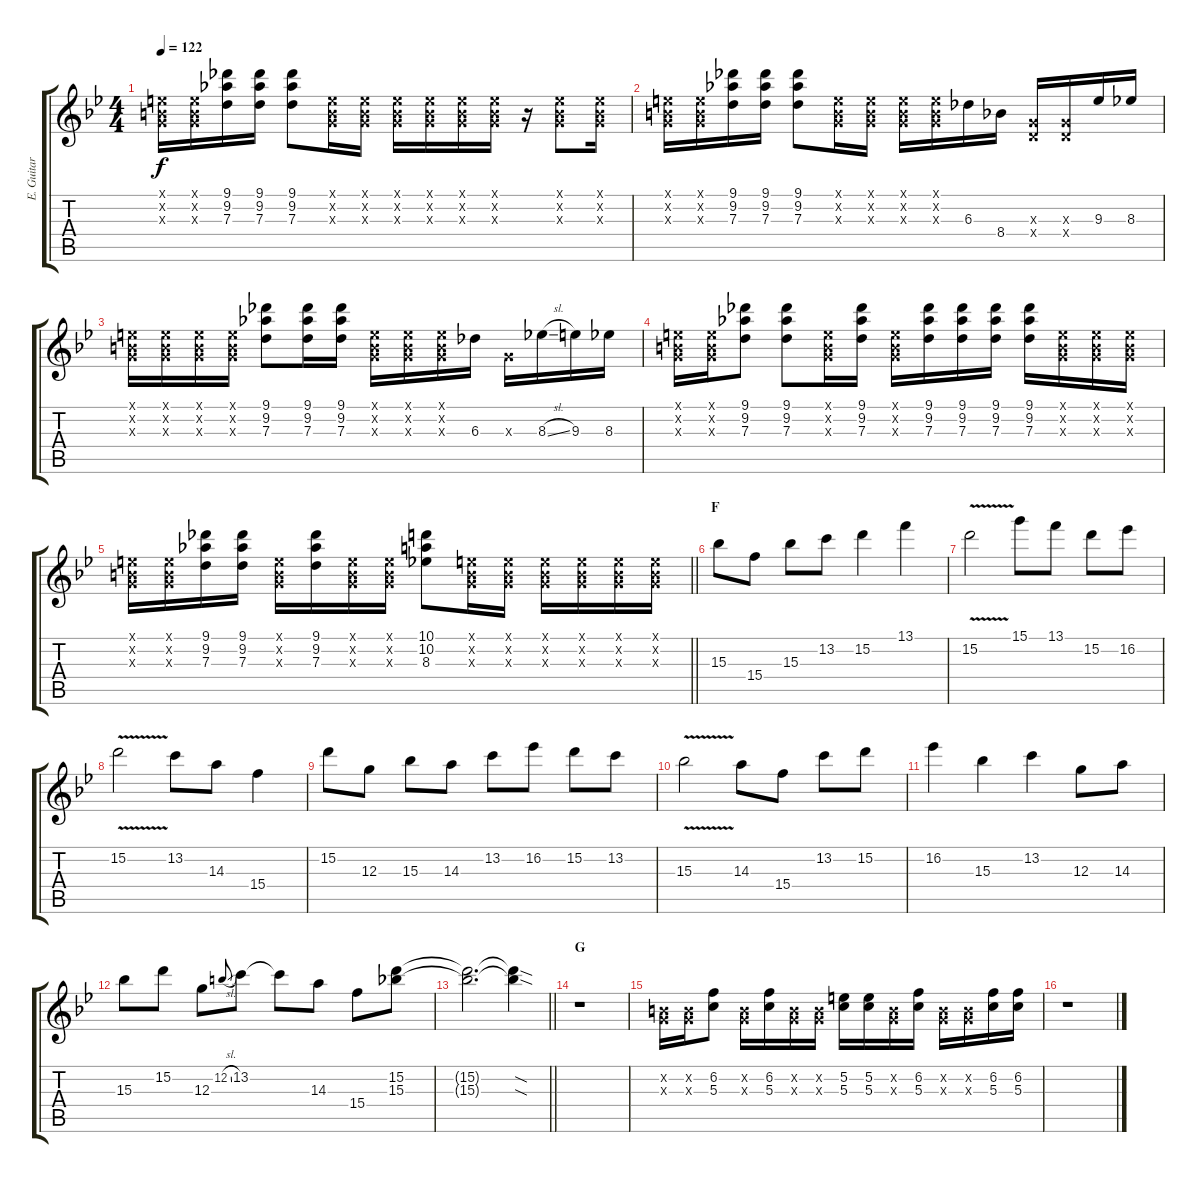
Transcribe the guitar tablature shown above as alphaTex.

\track ("E. Guitar I" "E. Guitar ") {instrument overdrivenguitar}
\staff {score tabs}
\tuning (E4 B3 G3 D3 A2 E2) {hide}
\ts (4 4)
\tempo 122
\clef g2
\ks bb
(0.1{x} 0.2{x} 0.3{x}).16{dy f} (0.1{x} 0.2{x} 0.3{x}).16 (9.1 9.2 7.3).16 (9.1 9.2 7.3).16 (9.1 9.2 7.3).8 (0.1{x} 0.2{x} 0.3{x}).16 (0.1{x} 0.2{x} 0.3{x}).16 (0.1{x} 0.2{x} 0.3{x}).16 (0.1{x} 0.2{x} 0.3{x}).16 (0.1{x} 0.2{x} 0.3{x}).16 (0.1{x} 0.2{x} 0.3{x}).16 r.16 (0.1{x} 0.2{x} 0.3{x}).8 (0.1{x} 0.2{x} 0.3{x}).16 |
(0.1{x} 0.2{x} 0.3{x}).16 (0.1{x} 0.2{x} 0.3{x}).16 (9.1 9.2 7.3).16 (9.1 9.2 7.3).16 (9.1 9.2 7.3).8 (0.1{x} 0.2{x} 0.3{x}).16 (0.1{x} 0.2{x} 0.3{x}).16 (0.1{x} 0.2{x} 0.3{x}).16 (0.1{x} 0.2{x} 0.3{x}).16 6.3.16 8.4.16 (0.3{x} 0.4{x}).16 (0.3{x} 0.4{x}).16 9.3.16 8.3.16 |
(0.1{x} 0.2{x} 0.3{x}).16 (0.1{x} 0.2{x} 0.3{x}).16 (0.1{x} 0.2{x} 0.3{x}).16 (0.1{x} 0.2{x} 0.3{x}).16 (9.1 9.2 7.3).8 (9.1 9.2 7.3).16 (9.1 9.2 7.3).16 (0.1{x} 0.2{x} 0.3{x}).16 (0.1{x} 0.2{x} 0.3{x}).16 (0.1{x} 0.2{x} 0.3{x}).16 6.3.16 0.3{x}.16 8.3{sl}.16 9.3.16 8.3.16 |
(0.1{x} 0.2{x} 0.3{x}).16 (0.1{x} 0.2{x} 0.3{x}).16 (9.1 9.2 7.3).8 (9.1 9.2 7.3).8 (0.1{x} 0.2{x} 0.3{x}).16 (9.1 9.2 7.3).16 (0.1{x} 0.2{x} 0.3{x}).16 (9.1 9.2 7.3).16 (9.1 9.2 7.3).16 (9.1 9.2 7.3).16 (9.1 9.2 7.3).16 (0.1{x} 0.2{x} 0.3{x}).16 (0.1{x} 0.2{x} 0.3{x}).16 (0.1{x} 0.2{x} 0.3{x}).16 |
\barLineRight lightlight
(0.1{x} 0.2{x} 0.3{x}).16 (0.1{x} 0.2{x} 0.3{x}).16 (9.1 9.2 7.3).16 (9.1 9.2 7.3).16 (0.1{x} 0.2{x} 0.3{x}).16 (9.1 9.2 7.3).16 (0.1{x} 0.2{x} 0.3{x}).16 (0.1{x} 0.2{x} 0.3{x}).16 (10.1 10.2 8.3).8 (0.1{x} 0.2{x} 0.3{x}).16 (0.1{x} 0.2{x} 0.3{x}).16 (0.1{x} 0.2{x} 0.3{x}).16 (0.1{x} 0.2{x} 0.3{x}).16 (0.1{x} 0.2{x} 0.3{x}).16 (0.1{x} 0.2{x} 0.3{x}).16 |
\section ("" "F")
15.3.8 15.4.8 15.3.8 13.2.8 15.2.4 13.1.4 |
15.2{v}.2 15.1.8 13.1.8 15.2.8 16.2.8 |
15.2{v}.2 13.2.8 14.3.8 15.4.4 |
15.2.8 12.3.8 15.3.8 14.3.8 13.2.8 16.2.8 15.2.8 13.2.8 |
15.3{v}.2 14.3.8 15.4.8 13.2.8 15.2.8 |
16.2.4 15.3.4 13.2.4 12.3.8 14.3.8 |
15.3.8 15.2.8 12.3.8 12.2{sl}.8{gr onbeat} 13.2.8 13.2{t}.8 14.3.8 15.4.8 (15.2 15.3).8 |
\barLineRight lightlight
(15.2{t} 15.3{t}).2{d} (15.2{sod t} 15.3{sod t}).4 |
\section ("" "G")
r.1 |
(0.2{x} 0.3{x}).16 (0.2{x} 0.3{x}).16 (6.2 5.3).8 (0.2{x} 0.3{x}).16 (6.2 5.3).16 (0.2{x} 0.3{x}).16 (0.2{x} 0.3{x}).16 (5.2 5.3).16 (5.2 5.3).16 (0.2{x} 0.3{x}).16 (6.2 5.3).16 (0.2{x} 0.3{x}).16 (0.2{x} 0.3{x}).16 (6.2 5.3).16 (6.2 5.3).16 |
r.1
